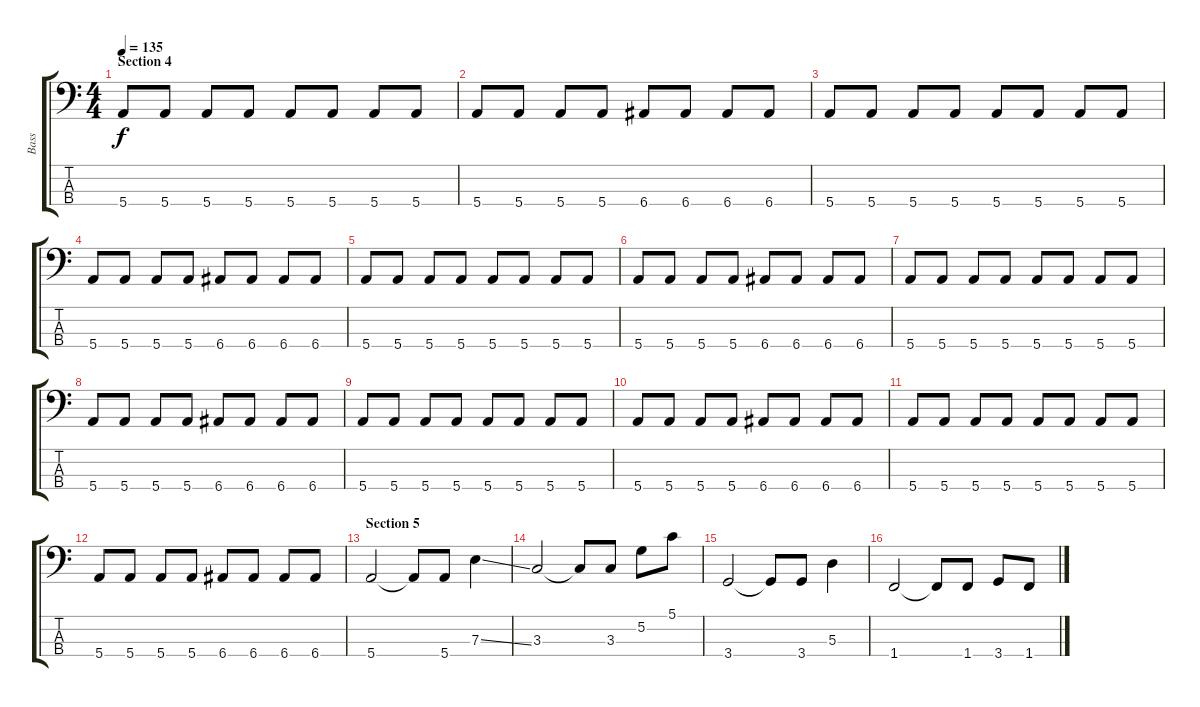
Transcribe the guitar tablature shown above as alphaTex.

\track ("Bass" "Bass") {instrument electricbassfinger}
\staff {score tabs}
\tuning (G2 D2 A1 E1) {hide}
\ts (4 4)
\section ("" "Section 4")
\tempo 135
\clef f4
\ks c
5.4.8{dy f} 5.4.8 5.4.8 5.4.8 5.4.8 5.4.8 5.4.8 5.4.8 |
5.4.8 5.4.8 5.4.8 5.4.8 6.4.8 6.4.8 6.4.8 6.4.8 |
5.4.8 5.4.8 5.4.8 5.4.8 5.4.8 5.4.8 5.4.8 5.4.8 |
5.4.8 5.4.8 5.4.8 5.4.8 6.4.8 6.4.8 6.4.8 6.4.8 |
5.4.8 5.4.8 5.4.8 5.4.8 5.4.8 5.4.8 5.4.8 5.4.8 |
5.4.8 5.4.8 5.4.8 5.4.8 6.4.8 6.4.8 6.4.8 6.4.8 |
5.4.8 5.4.8 5.4.8 5.4.8 5.4.8 5.4.8 5.4.8 5.4.8 |
5.4.8 5.4.8 5.4.8 5.4.8 6.4.8 6.4.8 6.4.8 6.4.8 |
5.4.8 5.4.8 5.4.8 5.4.8 5.4.8 5.4.8 5.4.8 5.4.8 |
5.4.8 5.4.8 5.4.8 5.4.8 6.4.8 6.4.8 6.4.8 6.4.8 |
5.4.8 5.4.8 5.4.8 5.4.8 5.4.8 5.4.8 5.4.8 5.4.8 |
5.4.8 5.4.8 5.4.8 5.4.8 6.4.8 6.4.8 6.4.8 6.4.8 |
\section ("" "Section 5")
5.4.2 5.4{t}.8 5.4.8 7.3{ss}.4 |
3.3.2 3.3{t}.8 3.3.8 5.2.8 5.1.8 |
3.4.2 3.4{t}.8 3.4.8 5.3.4 |
1.4.2 1.4{t}.8 1.4.8 3.4.8 1.4.8
